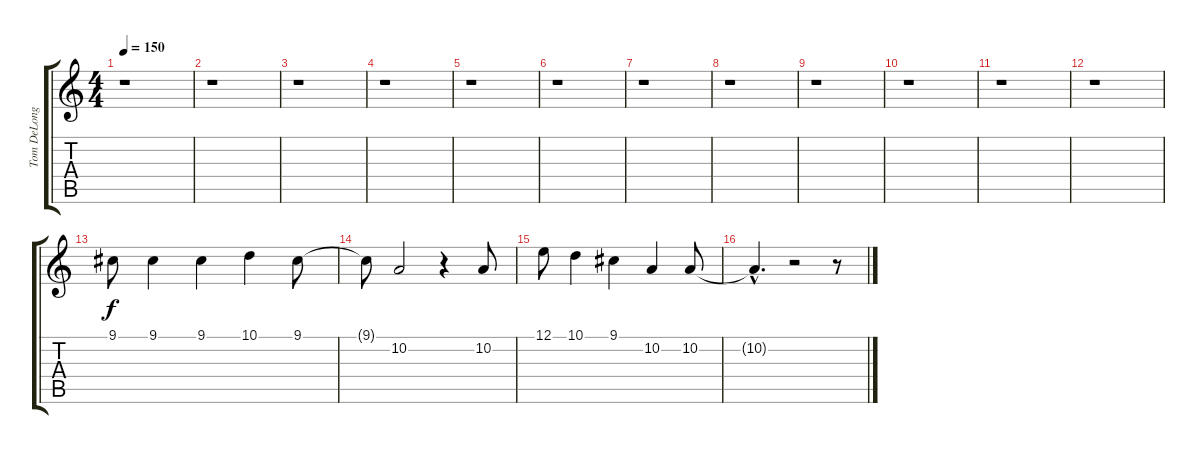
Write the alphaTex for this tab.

\track ("Tom DeLonges(voice)" "Tom DeLong") {instrument clarinet}
\staff {score tabs}
\tuning (E4 B3 G3 D3 A2 E2) {hide}
\ts (4 4)
\tempo 150
\clef g2
\ks c
r.1{dy f} |
r.1 |
r.1 |
r.1 |
r.1 |
r.1 |
r.1 |
r.1 |
r.1 |
r.1 |
r.1 |
r.1 |
9.1.8 9.1.4 9.1.4 10.1.4 9.1.8 |
9.1{t}.8 10.2.2 r.4 10.2.8 |
12.1.8 10.1.4 9.1.4 10.2.4 10.2.8 |
10.2{hac t}.4{d} r.2 r.8
